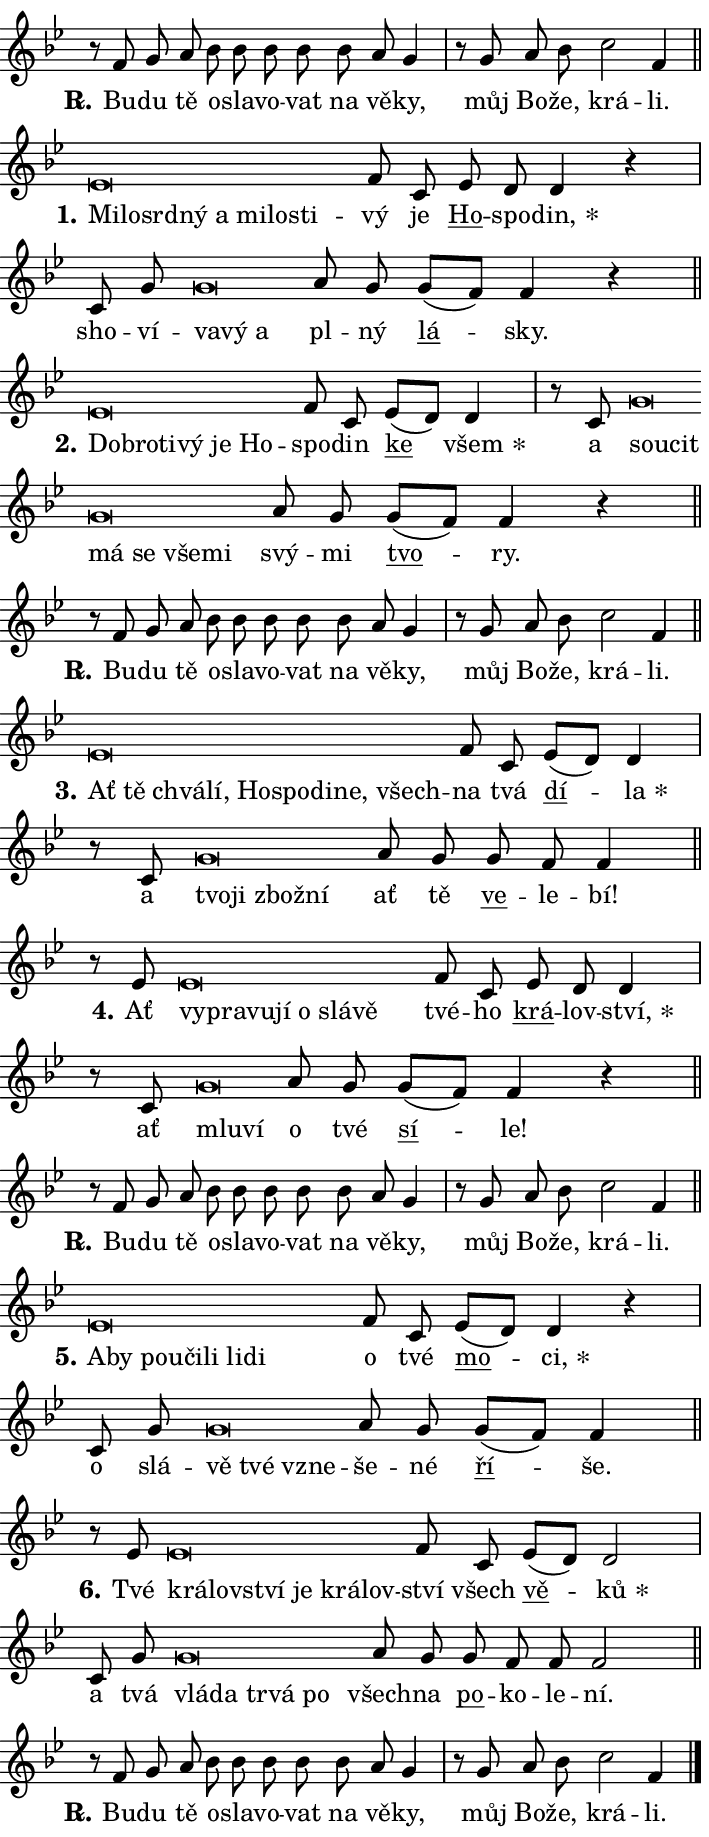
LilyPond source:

\version "2.24.0"
\header { tagline = "" }
\paper {
  indent = 0\cm
  top-margin = 0\cm
  right-margin = 0.13\cm % to fit lyric hyphens
  bottom-margin = 0\cm
  left-margin = 0\cm
  paper-width = 12\cm
  page-breaking = #ly:one-page-breaking
  system-system-spacing.basic-distance = #11
  score-system-spacing.basic-distance = #11
  ragged-last = ##f
}


%% Author: Thomas Morley
%% https://lists.gnu.org/archive/html/lilypond-user/2020-05/msg00002.html
#(define (line-position grob)
"Returns position of @var[grob} in current system:
   @code{'start}, if at first time-step
   @code{'end}, if at last time-step
   @code{'middle} otherwise
"
  (let* ((col (ly:item-get-column grob))
         (ln (ly:grob-object col 'left-neighbor))
         (rn (ly:grob-object col 'right-neighbor))
         (col-to-check-left (if (ly:grob? ln) ln col))
         (col-to-check-right (if (ly:grob? rn) rn col))
         (break-dir-left
           (and
             (ly:grob-property col-to-check-left 'non-musical #f)
             (ly:item-break-dir col-to-check-left)))
         (break-dir-right
           (and
             (ly:grob-property col-to-check-right 'non-musical #f)
             (ly:item-break-dir col-to-check-right))))
        (cond ((eqv? 1 break-dir-left) 'start)
              ((eqv? -1 break-dir-right) 'end)
              (else 'middle))))

#(define (tranparent-at-line-position vctor)
  (lambda (grob)
  "Relying on @code{line-position} select the relevant enry from @var{vctor}.
Used to determine transparency,"
    (case (line-position grob)
      ((end) (not (vector-ref vctor 0)))
      ((middle) (not (vector-ref vctor 1)))
      ((start) (not (vector-ref vctor 2))))))

noteHeadBreakVisibility =
#(define-music-function (break-visibility)(vector?)
"Makes @code{NoteHead}s transparent relying on @var{break-visibility}"
#{
  \override NoteHead.transparent =
    #(tranparent-at-line-position break-visibility)
#})

#(define delete-ledgers-for-transparent-note-heads
  (lambda (grob)
    "Reads whether a @code{NoteHead} is transparent.
If so this @code{NoteHead} is removed from @code{'note-heads} from
@var{grob}, which is supposed to be @code{LedgerLineSpanner}.
As a result ledgers are not printed for this @code{NoteHead}"
    (let* ((nhds-array (ly:grob-object grob 'note-heads))
           (nhds-list
             (if (ly:grob-array? nhds-array)
                 (ly:grob-array->list nhds-array)
                 '()))
           ;; Relies on the transparent-property being done before
           ;; Staff.LedgerLineSpanner.after-line-breaking is executed.
           ;; This is fragile ...
           (to-keep
             (remove
               (lambda (nhd)
                 (ly:grob-property nhd 'transparent #f))
               nhds-list)))
      ;; TODO find a better method to iterate over grob-arrays, similiar
      ;; to filter/remove etc for lists
      ;; For now rebuilt from scratch
      (set! (ly:grob-object grob 'note-heads)  '())
      (for-each
        (lambda (nhd)
          (ly:pointer-group-interface::add-grob grob 'note-heads nhd))
        to-keep))))

squashNotes = {
  \override NoteHead.X-extent = #'(-0.2 . 0.2)
  \override NoteHead.Y-extent = #'(-0.75 . 0)
  \override NoteHead.stencil =
    #(lambda (grob)
       (let ((pos (ly:grob-property grob 'staff-position)))
         (begin
           (if (< pos -7) (display "ERROR: Lower brevis then expected\n") (display ""))
           (if (<= pos -6) ly:text-interface::print ly:note-head::print))))
}
unSquashNotes = {
  \revert NoteHead.X-extent
  \revert NoteHead.Y-extent
  \revert NoteHead.stencil
}

hideNotes = \noteHeadBreakVisibility #begin-of-line-visible
unHideNotes = \noteHeadBreakVisibility #all-visible

% work-around for resetting accidentals
% https://lilypond.org/doc/v2.23/Documentation/notation/displaying-rhythms#unmetered-music
cadenzaMeasure = {
  \cadenzaOff
  \partial 1024 s1024
  \cadenzaOn
}

#(define-markup-command (accent layout props text) (markup?)
  "Underline accented syllable"
  (interpret-markup layout props
    #{\markup \override #'(offset . 4.3) \underline { #text }#}))

responsum = \markup \concat {
  "R" \hspace #-1.05 \path #0.1 #'((moveto 0 0.07) (lineto 0.9 0.8)) \hspace #0.05 "."
}

spaceSize = #0.6828661417322834 % exact space size for TeX Gyre Schola

\layout {
  \context {
    \Staff
    \remove "Time_signature_engraver"
    \override LedgerLineSpanner.after-line-breaking = #delete-ledgers-for-transparent-note-heads
  }
  \context {
    \Lyrics {
      \override LyricSpace.minimum-distance = \spaceSize
      \override LyricText.font-name = #"TeX Gyre Schola"
      \override LyricText.font-size = 1
      \override StanzaNumber.font-name = #"TeX Gyre Schola Bold"
      \override StanzaNumber.font-size = 1
    }
  }
  \context {
    \Score 
    \override NoteHead.text =
      #(lambda (grob) 
        (let ((pos (ly:grob-property grob 'staff-position)))
          #{\markup {
            \combine
              \halign #-0.55 \raise #(if (= pos -6) 0 0.5) \override #'(thickness . 2) \draw-line #'(3.2 . 0)
              \musicglyph "noteheads.sM1"
          }#}))
  }
}

% magnetic-lyrics.ily
%
%   written by
%     Jean Abou Samra <jean@abou-samra.fr>
%     Werner Lemberg <wl@gnu.org>
%
%   adapted by
%     Jiri Hon <jiri.hon@gmail.com>
%
% Version 2022-Apr-15

% https://www.mail-archive.com/lilypond-user@gnu.org/msg149350.html

#(define (Left_hyphen_pointer_engraver context)
   "Collect syllable-hyphen-syllable occurrences in lyrics and store
them in properties.  This engraver only looks to the left.  For
example, if the lyrics input is @code{foo -- bar}, it does the
following.

@itemize @bullet
@item
Set the @code{text} property of the @code{LyricHyphen} grob between
@q{foo} and @q{bar} to @code{foo}.

@item
Set the @code{left-hyphen} property of the @code{LyricText} grob with
text @q{foo} to the @code{LyricHyphen} grob between @q{foo} and
@q{bar}.
@end itemize

Use this auxiliary engraver in combination with the
@code{lyric-@/text::@/apply-@/magnetic-@/offset!} hook."
   (let ((hyphen #f)
         (text #f))
     (make-engraver
      (acknowledgers
       ((lyric-syllable-interface engraver grob source-engraver)
        (set! text grob)))
      (end-acknowledgers
       ((lyric-hyphen-interface engraver grob source-engraver)
        ;(when (not (grob::has-interface grob 'lyric-space-interface))
          (set! hyphen grob)));)
      ((stop-translation-timestep engraver)
       (when (and text hyphen)
         (ly:grob-set-object! text 'left-hyphen hyphen))
       (set! text #f)
       (set! hyphen #f)))))

#(define (lyric-text::apply-magnetic-offset! grob)
   "If the space between two syllables is less than the value in
property @code{LyricText@/.details@/.squash-threshold}, move the right
syllable to the left so that it gets concatenated with the left
syllable.

Use this function as a hook for
@code{LyricText@/.after-@/line-@/breaking} if the
@code{Left_@/hyphen_@/pointer_@/engraver} is active."
   (let ((hyphen (ly:grob-object grob 'left-hyphen #f)))
     (when hyphen
       (let ((left-text (ly:spanner-bound hyphen LEFT)))
         (when (grob::has-interface left-text 'lyric-syllable-interface)
           (let* ((common (ly:grob-common-refpoint grob left-text X))
                  (this-x-ext (ly:grob-extent grob common X))
                  (left-x-ext
                   (begin
                     ;; Trigger magnetism for left-text.
                     (ly:grob-property left-text 'after-line-breaking)
                     (ly:grob-extent left-text common X)))
                  ;; `delta` is the gap width between two syllables.
                  (delta (- (interval-start this-x-ext)
                            (interval-end left-x-ext)))
                  (details (ly:grob-property grob 'details))
                  (threshold (assoc-get 'squash-threshold details 0.2)))
             (when (< delta threshold)
               (let* (;; We have to manipulate the input text so that
                      ;; ligatures crossing syllable boundaries are not
                      ;; disabled.  For languages based on the Latin
                      ;; script this is essentially a beautification.
                      ;; However, for non-Western scripts it can be a
                      ;; necessity.
                      (lt (ly:grob-property left-text 'text))
                      (rt (ly:grob-property grob 'text))
                      (is-space (grob::has-interface hyphen 'lyric-space-interface))
                      (space (if is-space " " ""))
                      (extra-delta (if is-space spaceSize 0))
                      ;; Append new syllable.
                      (ltrt-space (if (and (string? lt) (string? rt))
                                (string-append lt space rt)
                                (make-concat-markup (list lt space rt))))
                      ;; Right-align `ltrt` to the right side.
                      (ltrt-space-markup (grob-interpret-markup
                               grob
                               (make-translate-markup
                                (cons (interval-length this-x-ext) 0)
                                (make-right-align-markup ltrt-space)))))
                 (begin
                   ;; Don't print `left-text`.
                   (ly:grob-set-property! left-text 'stencil #f)
                   ;; Set text and stencil (which holds all collected
                   ;; syllables so far) and shift it to the left.
                   (ly:grob-set-property! grob 'text ltrt-space)
                   (ly:grob-set-property! grob 'stencil ltrt-space-markup)
                   (ly:grob-translate-axis! grob (- (- delta extra-delta)) X))))))))))


#(define (lyric-hyphen::displace-bounds-first grob)
   ;; Make very sure this callback isn't triggered too early.
   (let ((left (ly:spanner-bound grob LEFT))
         (right (ly:spanner-bound grob RIGHT)))
     (ly:grob-property left 'after-line-breaking)
     (ly:grob-property right 'after-line-breaking)
     (ly:lyric-hyphen::print grob)))

squashThreshold = #0.4

\layout {
  \context {
    \Lyrics
    \consists #Left_hyphen_pointer_engraver
    \override LyricText.after-line-breaking =
      #lyric-text::apply-magnetic-offset!
    \override LyricHyphen.stencil = #lyric-hyphen::displace-bounds-first
    \override LyricText.details.squash-threshold = \squashThreshold
    \override LyricHyphen.minimum-distance = 0
    \override LyricHyphen.minimum-length = \squashThreshold
  }
}

squashText = \override LyricText.details.squash-threshold = 9999
unSquashText = \override LyricText.details.squash-threshold = \squashThreshold

leftText = \override LyricText.self-alignment-X = #LEFT
unLeftText = \revert LyricText.self-alignment-X

starOffset = #(lambda (grob) 
                (let ((x_offset (ly:self-alignment-interface::aligned-on-x-parent grob)))
                  (if (= x_offset 0) 0 (+ x_offset 1.2))))

star = #(define-music-function (syllable)(string?)
"Append star separator at the end of a syllable"
#{
  \once \override LyricText.X-offset = #starOffset
  \lyricmode { \markup {
    #syllable
    \override #'((font-name . "TeX Gyre Schola Bold")) \hspace #0.2 \lower #0.65 \larger "*"
  } }
#})

starAccent = #(define-music-function (syllable)(string?)
"Append star separator at the end of a syllable and make accent"
#{
  \once \override LyricText.X-offset = #starOffset
  \lyricmode { \markup {
    \accent #syllable
    \override #'((font-name . "TeX Gyre Schola Bold")) \hspace #0.2 \lower #0.65 \larger "*"
  } }
#})

breath = #(define-music-function (syllable)(string?)
"Append breathing indicator at the end of a syllable"
#{
  \lyricmode { \markup { #syllable "+" } }
#})

optionalBreath = #(define-music-function (syllable)(string?)
"Append optional breathing indicator at the end of a syllable"
#{
  \lyricmode { \markup { #syllable "(+)" } }
#})


\score {
    <<
        \new Voice = "melody" { \cadenzaOn \key bes \major \relative { r8 f' g a bes bes bes bes \bar "" bes a g4 \cadenzaMeasure \bar "|" r8 g a bes \bar "" c2 f,4 \cadenzaMeasure \bar "||" \break } }
        \new Lyrics \lyricsto "melody" { \lyricmode { \set stanza = \responsum
Bu -- du tě o -- sla -- vo -- vat na vě -- ky, můj Bo -- že, krá -- li. } }
    >>
    \layout {}
}

\score {
    <<
        \new Voice = "melody" { \cadenzaOn \key bes \major \relative { \squashNotes es'\breve*1/16 \hideNotes \breve*1/16 \bar "" \breve*1/16 \bar "" \breve*1/16 \bar "" \breve*1/16 \bar "" \breve*1/16 \bar "" \breve*1/16 \breve*1/16 \bar "" \unHideNotes \unSquashNotes f8 c \bar "" es d d4 r \cadenzaMeasure \bar "|" c8 g' \bar "" \squashNotes g\breve*1/16 \hideNotes \breve*1/16 \breve*1/16 \bar "" \unHideNotes \unSquashNotes a8 g \bar "" g[( f)] f4 r \cadenzaMeasure \bar "||" \break } }
        \new Lyrics \lyricsto "melody" { \lyricmode { \set stanza = "1."
\leftText Mi -- \squashText lo -- srd -- ný a mi -- lo -- sti -- \unLeftText \unSquashText vý je \markup \accent Ho -- spo -- \star din, sho -- ví -- \leftText va -- \squashText vý a \unLeftText \unSquashText pl -- ný \markup \accent lá -- sky. } }
    >>
    \layout {}
}

\score {
    <<
        \new Voice = "melody" { \cadenzaOn \key bes \major \relative { \squashNotes es'\breve*1/16 \hideNotes \breve*1/16 \bar "" \breve*1/16 \bar "" \breve*1/16 \bar "" \breve*1/16 \breve*1/16 \bar "" \unHideNotes \unSquashNotes f8 c \bar "" es[( d)] d4 \cadenzaMeasure \bar "|" r8 c8 \squashNotes g'\breve*1/16 \hideNotes \breve*1/16 \bar "" \breve*1/16 \bar "" \breve*1/16 \bar "" \breve*1/16 \breve*1/16 \bar "" \unHideNotes \unSquashNotes a8 g \bar "" g[( f)] f4 r \cadenzaMeasure \bar "||" \break } }
        \new Lyrics \lyricsto "melody" { \lyricmode { \set stanza = "2."
\leftText Dob -- \squashText ro -- ti -- vý je Ho -- \unLeftText \unSquashText spo -- din \markup \accent ke \star všem a \leftText sou -- \squashText cit má se vše -- mi \unLeftText \unSquashText svý -- mi \markup \accent tvo -- ry. } }
    >>
    \layout {}
}

\score {
    <<
        \new Voice = "melody" { \cadenzaOn \key bes \major \relative { r8 f' g a bes bes bes bes \bar "" bes a g4 \cadenzaMeasure \bar "|" r8 g a bes \bar "" c2 f,4 \cadenzaMeasure \bar "||" \break } }
        \new Lyrics \lyricsto "melody" { \lyricmode { \set stanza = \responsum
Bu -- du tě o -- sla -- vo -- vat na vě -- ky, můj Bo -- že, krá -- li. } }
    >>
    \layout {}
}

\score {
    <<
        \new Voice = "melody" { \cadenzaOn \key bes \major \relative { \squashNotes es'\breve*1/16 \hideNotes \breve*1/16 \bar "" \breve*1/16 \bar "" \breve*1/16 \bar "" \breve*1/16 \bar "" \breve*1/16 \bar "" \breve*1/16 \bar "" \breve*1/16 \breve*1/16 \bar "" \unHideNotes \unSquashNotes f8 c \bar "" es[( d)] d4 \cadenzaMeasure \bar "|" r8 c8 \squashNotes g'\breve*1/16 \hideNotes \breve*1/16 \bar "" \breve*1/16 \breve*1/16 \bar "" \unHideNotes \unSquashNotes a8 g \bar "" g f f4 \cadenzaMeasure \bar "||" \break } }
        \new Lyrics \lyricsto "melody" { \lyricmode { \set stanza = "3."
\leftText Ať \squashText tě chvá -- lí, Ho -- spo -- di -- ne, všech -- \unLeftText \unSquashText na tvá \markup \accent dí -- \star la a \leftText tvo -- \squashText ji zbož -- ní \unLeftText \unSquashText ať tě \markup \accent ve -- le -- bí! } }
    >>
    \layout {}
}

\score {
    <<
        \new Voice = "melody" { \cadenzaOn \key bes \major \relative { r8 es'8 \squashNotes es\breve*1/16 \hideNotes \breve*1/16 \bar "" \breve*1/16 \bar "" \breve*1/16 \bar "" \breve*1/16 \bar "" \breve*1/16 \breve*1/16 \bar "" \unHideNotes \unSquashNotes f8 c \bar "" es d d4 \cadenzaMeasure \bar "|" r8 c8 \squashNotes g'\breve*1/16 \hideNotes \breve*1/16 \bar "" \unHideNotes \unSquashNotes a8 g \bar "" g[( f)] f4 r \cadenzaMeasure \bar "||" \break } }
        \new Lyrics \lyricsto "melody" { \lyricmode { \set stanza = "4."
Ať \leftText vy -- \squashText pra -- vu -- jí o slá -- vě \unLeftText \unSquashText tvé -- ho \markup \accent krá -- lov -- \star ství, ať \leftText mlu -- \squashText ví \unLeftText \unSquashText o tvé \markup \accent sí -- le! } }
    >>
    \layout {}
}

\score {
    <<
        \new Voice = "melody" { \cadenzaOn \key bes \major \relative { r8 f' g a bes bes bes bes \bar "" bes a g4 \cadenzaMeasure \bar "|" r8 g a bes \bar "" c2 f,4 \cadenzaMeasure \bar "||" \break } }
        \new Lyrics \lyricsto "melody" { \lyricmode { \set stanza = \responsum
Bu -- du tě o -- sla -- vo -- vat na vě -- ky, můj Bo -- že, krá -- li. } }
    >>
    \layout {}
}

\score {
    <<
        \new Voice = "melody" { \cadenzaOn \key bes \major \relative { \squashNotes es'\breve*1/16 \hideNotes \breve*1/16 \bar "" \breve*1/16 \bar "" \breve*1/16 \bar "" \breve*1/16 \bar "" \breve*1/16 \bar "" \breve*1/16 \breve*1/16 \bar "" \unHideNotes \unSquashNotes f8 c \bar "" es[( d)] d4 r \cadenzaMeasure \bar "|" c8 g' \bar "" \squashNotes g\breve*1/16 \hideNotes \breve*1/16 \breve*1/16 \bar "" \unHideNotes \unSquashNotes a8 g \bar "" g[( f)] f4 \cadenzaMeasure \bar "||" \break } }
        \new Lyrics \lyricsto "melody" { \lyricmode { \set stanza = "5."
\leftText A -- \squashText by po -- u -- či -- li li -- di \unLeftText \unSquashText o tvé \markup \accent mo -- \star ci, o slá -- \leftText vě \squashText tvé vzne -- \unLeftText \unSquashText še -- né \markup \accent ří -- še. } }
    >>
    \layout {}
}

\score {
    <<
        \new Voice = "melody" { \cadenzaOn \key bes \major \relative { r8 es'8 \squashNotes es\breve*1/16 \hideNotes \breve*1/16 \bar "" \breve*1/16 \bar "" \breve*1/16 \bar "" \breve*1/16 \breve*1/16 \bar "" \unHideNotes \unSquashNotes f8 c \bar "" es[( d)] d2 \cadenzaMeasure \bar "|" c8 g' \bar "" \squashNotes g\breve*1/16 \hideNotes \breve*1/16 \bar "" \breve*1/16 \bar "" \breve*1/16 \breve*1/16 \bar "" \unHideNotes \unSquashNotes a8 g \bar "" g f f f2 \cadenzaMeasure \bar "||" \break } }
        \new Lyrics \lyricsto "melody" { \lyricmode { \set stanza = "6."
Tvé \leftText krá -- \squashText lov -- ství je krá -- lov -- \unLeftText \unSquashText ství všech \markup \accent vě -- \star ků a tvá \leftText vlá -- \squashText da tr -- vá po \unLeftText \unSquashText všech -- na \markup \accent po -- ko -- le -- ní. } }
    >>
    \layout {}
}

\score {
    <<
        \new Voice = "melody" { \cadenzaOn \key bes \major \relative { r8 f' g a bes bes bes bes \bar "" bes a g4 \cadenzaMeasure \bar "|" r8 g a bes \bar "" c2 f,4 \cadenzaMeasure \bar "||" \break } \bar "|." }
        \new Lyrics \lyricsto "melody" { \lyricmode { \set stanza = \responsum
Bu -- du tě o -- sla -- vo -- vat na vě -- ky, můj Bo -- že, krá -- li. } }
    >>
    \layout {}
}
